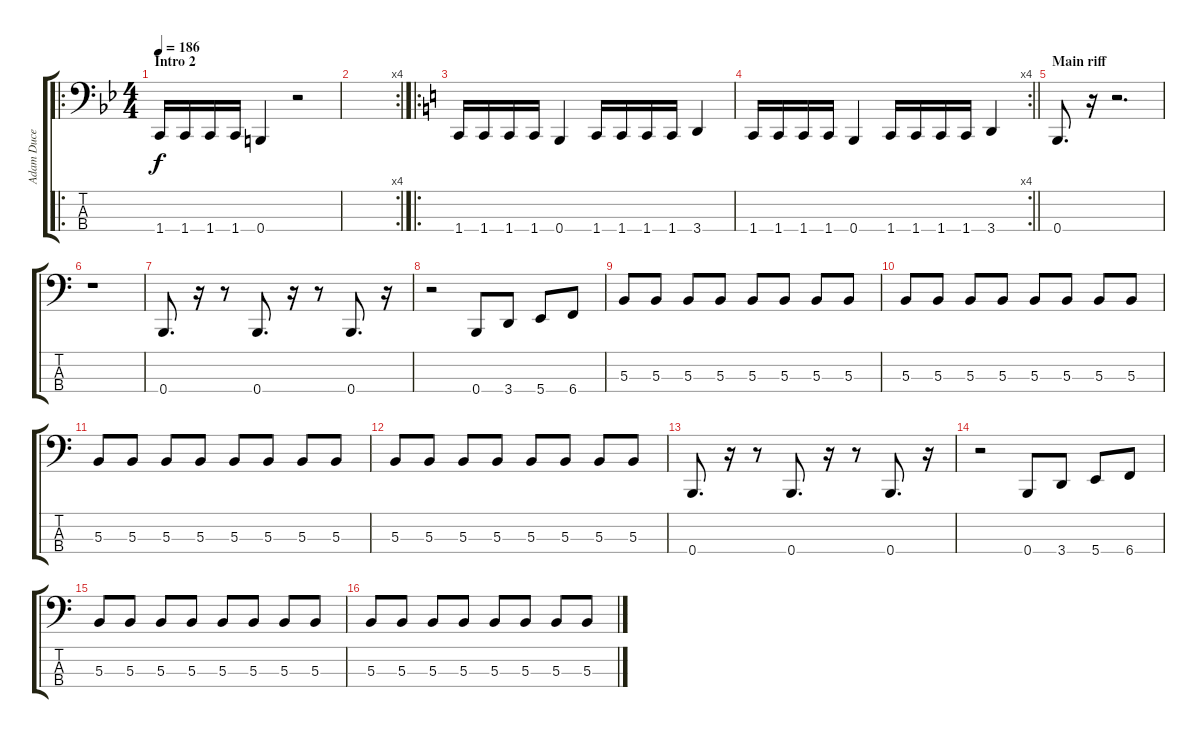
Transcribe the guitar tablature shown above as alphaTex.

\track ("Adam Duce" "Adam Duce") {instrument electricbasspick}
\staff {score tabs}
\tuning (E2 B1 Gb1 B0) {hide}
\ro
\ts (4 4)
\section ("" "Intro 2")
\tempo 186
\clef f4
\ks bb
1.4.16{dy f} 1.4.16 1.4.16 1.4.16 0.4.4 r.2 |
\rc 4
|
\ro
\ks c
1.4.16 1.4.16 1.4.16 1.4.16 0.4.4 1.4.16 1.4.16 1.4.16 1.4.16 3.4.4 |
\rc 4
\barLineRight lightlight
1.4.16 1.4.16 1.4.16 1.4.16 0.4.4 1.4.16 1.4.16 1.4.16 1.4.16 3.4.4 |
\section ("" "Main riff")
0.4.8{d} r.16 r.2{d} |
r.1 |
0.4.8{d} r.16 r.8 0.4.8{d} r.16 r.8 0.4.8{d} r.16 |
r.2 0.4.8 3.4.8 5.4.8 6.4.8 |
5.3.8 5.3.8 5.3.8 5.3.8 5.3.8 5.3.8 5.3.8 5.3.8 |
5.3.8 5.3.8 5.3.8 5.3.8 5.3.8 5.3.8 5.3.8 5.3.8 |
5.3.8 5.3.8 5.3.8 5.3.8 5.3.8 5.3.8 5.3.8 5.3.8 |
5.3.8 5.3.8 5.3.8 5.3.8 5.3.8 5.3.8 5.3.8 5.3.8 |
0.4.8{d} r.16 r.8 0.4.8{d} r.16 r.8 0.4.8{d} r.16 |
r.2 0.4.8 3.4.8 5.4.8 6.4.8 |
5.3.8 5.3.8 5.3.8 5.3.8 5.3.8 5.3.8 5.3.8 5.3.8 |
5.3.8 5.3.8 5.3.8 5.3.8 5.3.8 5.3.8 5.3.8 5.3.8
